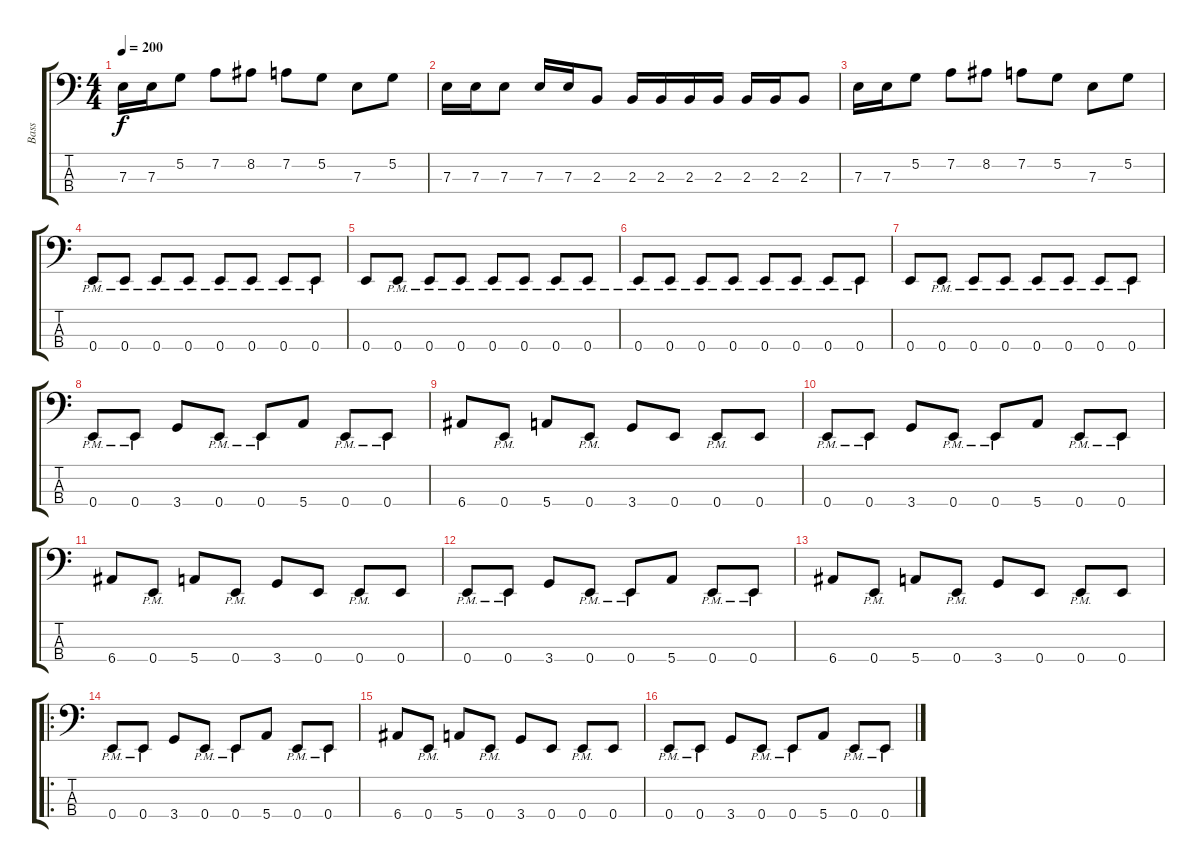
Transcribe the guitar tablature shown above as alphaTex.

\track ("Bass" "Bass") {instrument electricbassfinger}
\staff {score tabs}
\tuning (G2 D2 A1 E1) {hide}
\ts (4 4)
\tempo 200
\clef f4
\ks c
7.3.16{dy f} 7.3.16 5.2.8 7.2.8 8.2.8 7.2.8 5.2.8 7.3.8 5.2.8 |
7.3.16 7.3.16 7.3.8 7.3.16 7.3.16 2.3.8 2.3.16 2.3.16 2.3.16 2.3.16 2.3.16 2.3.16 2.3.8 |
7.3.16 7.3.16 5.2.8 7.2.8 8.2.8 7.2.8 5.2.8 7.3.8 5.2.8 |
0.4{pm}.8 0.4{pm}.8 0.4{pm}.8 0.4{pm}.8 0.4{pm}.8 0.4{pm}.8 0.4{pm}.8 0.4{pm}.8 |
0.4.8 0.4{pm}.8 0.4{pm}.8 0.4{pm}.8 0.4{pm}.8 0.4{pm}.8 0.4{pm}.8 0.4{pm}.8 |
0.4{pm}.8 0.4{pm}.8 0.4{pm}.8 0.4{pm}.8 0.4{pm}.8 0.4{pm}.8 0.4{pm}.8 0.4{pm}.8 |
0.4.8 0.4{pm}.8 0.4{pm}.8 0.4{pm}.8 0.4{pm}.8 0.4{pm}.8 0.4{pm}.8 0.4{pm}.8 |
0.4{pm}.8 0.4{pm}.8 3.4.8 0.4{pm}.8 0.4{pm}.8 5.4.8 0.4{pm}.8 0.4{pm}.8 |
6.4.8 0.4{pm}.8 5.4.8 0.4{pm}.8 3.4.8 0.4.8 0.4{pm}.8 0.4.8 |
0.4{pm}.8 0.4{pm}.8 3.4.8 0.4{pm}.8 0.4{pm}.8 5.4.8 0.4{pm}.8 0.4{pm}.8 |
6.4.8 0.4{pm}.8 5.4.8 0.4{pm}.8 3.4.8 0.4.8 0.4{pm}.8 0.4.8 |
0.4{pm}.8 0.4{pm}.8 3.4.8 0.4{pm}.8 0.4{pm}.8 5.4.8 0.4{pm}.8 0.4{pm}.8 |
6.4.8 0.4{pm}.8 5.4.8 0.4{pm}.8 3.4.8 0.4.8 0.4{pm}.8 0.4.8 |
\ro
0.4{pm}.8 0.4{pm}.8 3.4.8 0.4{pm}.8 0.4{pm}.8 5.4.8 0.4{pm}.8 0.4{pm}.8 |
6.4.8 0.4{pm}.8 5.4.8 0.4{pm}.8 3.4.8 0.4.8 0.4{pm}.8 0.4.8 |
0.4{pm}.8 0.4{pm}.8 3.4.8 0.4{pm}.8 0.4{pm}.8 5.4.8 0.4{pm}.8 0.4{pm}.8
